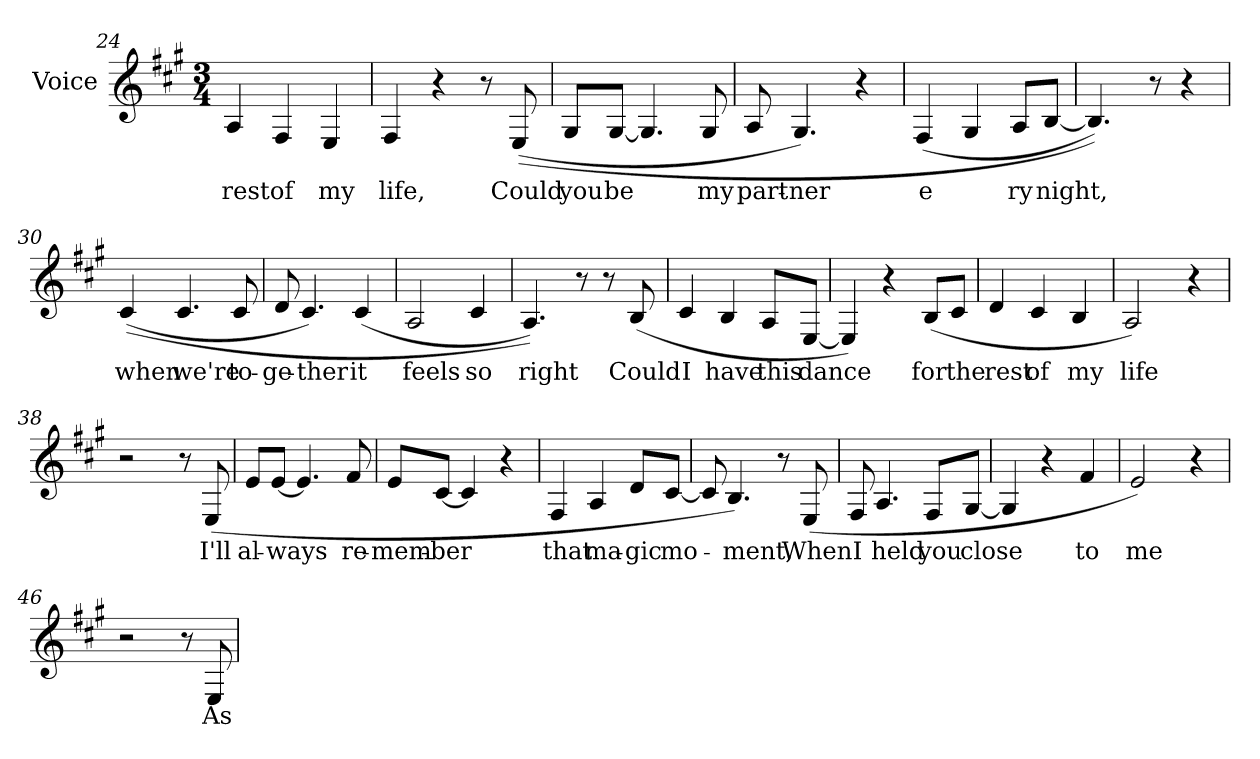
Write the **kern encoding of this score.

**kern	**text
*part1	*part1
*staff1	*staff1
*I"Voice	*
*I'Voice	*
*clefG2	*
*k[f#c#g#]	*
*A:	*
*M3/4	*
=24	=24
!	!LO:LY:b:color=#000000
4Ai/	rest
!	!LO:LY:b:color=#000000
4F#i/	of
!	!LO:LY:b:color=#000000
4Ei/	my
=25	=25
!	!LO:LY:b:color=#000000
4F#i/	life,
4r	.
8r	.
!	!LO:LY:b:color=#000000
((8Ei/	Could
=26	=26
!	!LO:LY:b:color=#000000
8G#i/L	you
!	!LO:LY:b:color=#000000
[8G#i/J	be
4.G#i/]	.
!	!LO:LY:b:color=#000000
8G#i/	my
!!LO:LB:g=z
=27	=27
!	!LO:LY:b:color=#000000
8Ai/	part-
!	!LO:LY:b:color=#000000
4.G#i/)	-ner
4r	.
=28	=28
!	!LO:LY:b:color=#000000
(4F#i/	e
4G#i/	.
!	!LO:LY:b:color=#000000
8Ai/L	ry
!	!LO:LY:b:color=#000000
[8Bi/J	night,
=29	=29
4.Bi/]))	.
8r	.
4r	.
=30	=30
!	!LO:LY:b:color=#000000
((4c#i/	when
!	!LO:LY:b:color=#000000
4.c#i/	we're
!	!LO:LY:b:color=#000000
8c#i/	to-
=31	=31
!	!LO:LY:b:color=#000000
8di/	-ge-
!	!LO:LY:b:color=#000000
4.c#i/)	-ther
!	!LO:LY:b:color=#000000
(4c#i/	it
=32	=32
!	!LO:LY:b:color=#000000
2Ai/	feels
!	!LO:LY:b:color=#000000
4c#i/	so
!!LO:LB:g=z
=33	=33
!	!LO:LY:b:color=#000000
4.Ai/))	right
8r	.
8r	.
!	!LO:LY:b:color=#000000
(8Bi/	Could
=34	=34
!	!LO:LY:b:color=#000000
4c#i/	I
!	!LO:LY:b:color=#000000
4Bi/	have
!	!LO:LY:b:color=#000000
8Ai/L	this
!	!LO:LY:b:color=#000000
[8Ei/J	dance
=35	=35
4Ei/])	.
4r	.
!	!LO:LY:b:color=#000000
(8Bi/L	for
!	!LO:LY:b:color=#000000
8c#i/J	the
=36	=36
!	!LO:LY:b:color=#000000
4di/	rest
!	!LO:LY:b:color=#000000
4c#i/	of
!	!LO:LY:b:color=#000000
4Bi/	my
=37	=37
!	!LO:LY:b:color=#000000
2Ai/)	life
4r	.
=38	=38
2r	.
8r	.
!	!LO:LY:b:color=#000000
(8Ei/	I'll
!!LO:LB:g=z
=39	=39
!	!LO:LY:b:color=#000000
8ei/L	al-
!	!LO:LY:b:color=#000000
[8ei/J	-ways
4.ei/]	.
!	!LO:LY:b:color=#000000
8f#i/	re-
=40	=40
!	!LO:LY:b:color=#000000
8ei/L	-mem-
!	!LO:LY:b:color=#000000
[8c#i/J	-ber
4c#i/]	.
4r	.
=41	=41
!	!LO:LY:b:color=#000000
4F#i/	that
!	!LO:LY:b:color=#000000
4Ai/	ma-
!	!LO:LY:b:color=#000000
8di/L	-gic
!	!LO:LY:b:color=#000000
[8c#i/J	mo-
=42	=42
8c#i/]	.
!	!LO:LY:b:color=#000000
4.Bi/)	-ment,
8r	.
!	!LO:LY:b:color=#000000
(8Ei/	When
=43	=43
!	!LO:LY:b:color=#000000
8F#i/	I
!	!LO:LY:b:color=#000000
4.Ai/	held
!	!LO:LY:b:color=#000000
8F#i/L	you
!	!LO:LY:b:color=#000000
[8G#i/J	close
=44	=44
4G#i/]	.
4r	.
!	!LO:LY:b:color=#000000
4f#i/	to
!!LO:LB:g=z
=45	=45
!	!LO:LY:b:color=#000000
2ei/)	me
4r	.
=46	=46
2r	.
8r	.
!	!LO:LY:b:color=#000000
8Ei/	As
=	=
*-	*-
